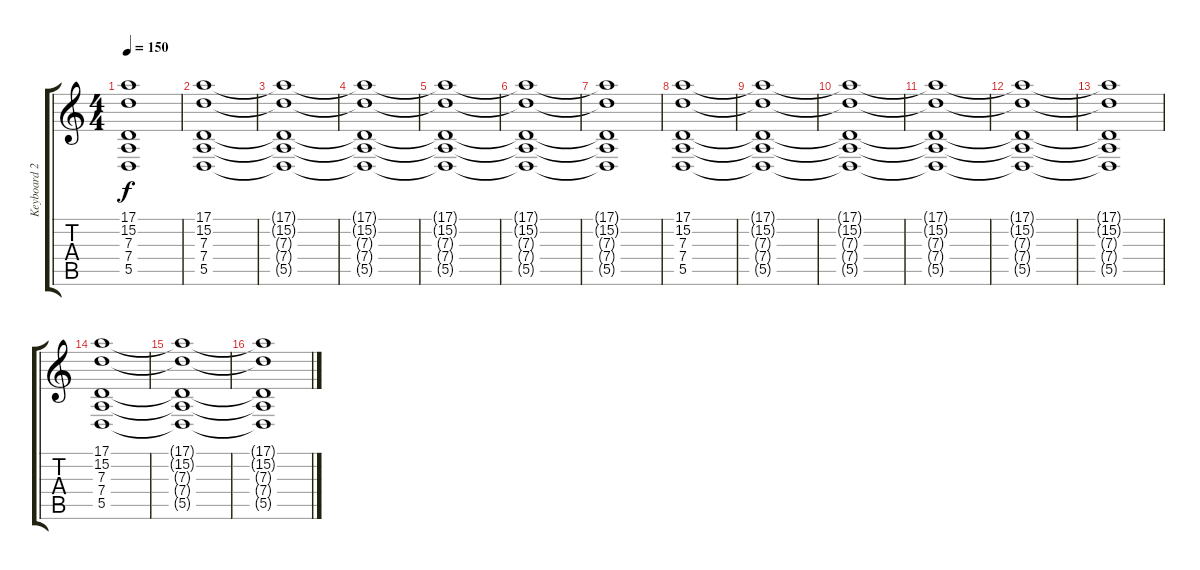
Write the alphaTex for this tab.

\track ("Keyboard 2" "Keyboard 2") {instrument stringensemble1}
\staff {score tabs}
\tuning (E4 B3 G3 D3 A2 E2) {hide}
\ts (4 4)
\tempo 150
\clef g2
\ks aminor
(17.1{t} 15.2{t} 7.3{t} 7.4{t} 5.5{t}).1{dy f} |
(17.1 15.2 7.3 7.4 5.5).1{volume 5} |
(17.1{t} 15.2{t} 7.3{t} 7.4{t} 5.5{t}).1 |
(17.1{t} 15.2{t} 7.3{t} 7.4{t} 5.5{t}).1 |
(17.1{t} 15.2{t} 7.3{t} 7.4{t} 5.5{t}).1 |
(17.1{t} 15.2{t} 7.3{t} 7.4{t} 5.5{t}).1 |
(17.1{t} 15.2{t} 7.3{t} 7.4{t} 5.5{t}).1 |
(17.1 15.2 7.3 7.4 5.5).1{volume 5} |
(17.1{t} 15.2{t} 7.3{t} 7.4{t} 5.5{t}).1 |
(17.1{t} 15.2{t} 7.3{t} 7.4{t} 5.5{t}).1 |
(17.1{t} 15.2{t} 7.3{t} 7.4{t} 5.5{t}).1 |
(17.1{t} 15.2{t} 7.3{t} 7.4{t} 5.5{t}).1 |
(17.1{t} 15.2{t} 7.3{t} 7.4{t} 5.5{t}).1 |
(17.1 15.2 7.3 7.4 5.5).1{volume 5} |
(17.1{t} 15.2{t} 7.3{t} 7.4{t} 5.5{t}).1 |
(17.1{t} 15.2{t} 7.3{t} 7.4{t} 5.5{t}).1
